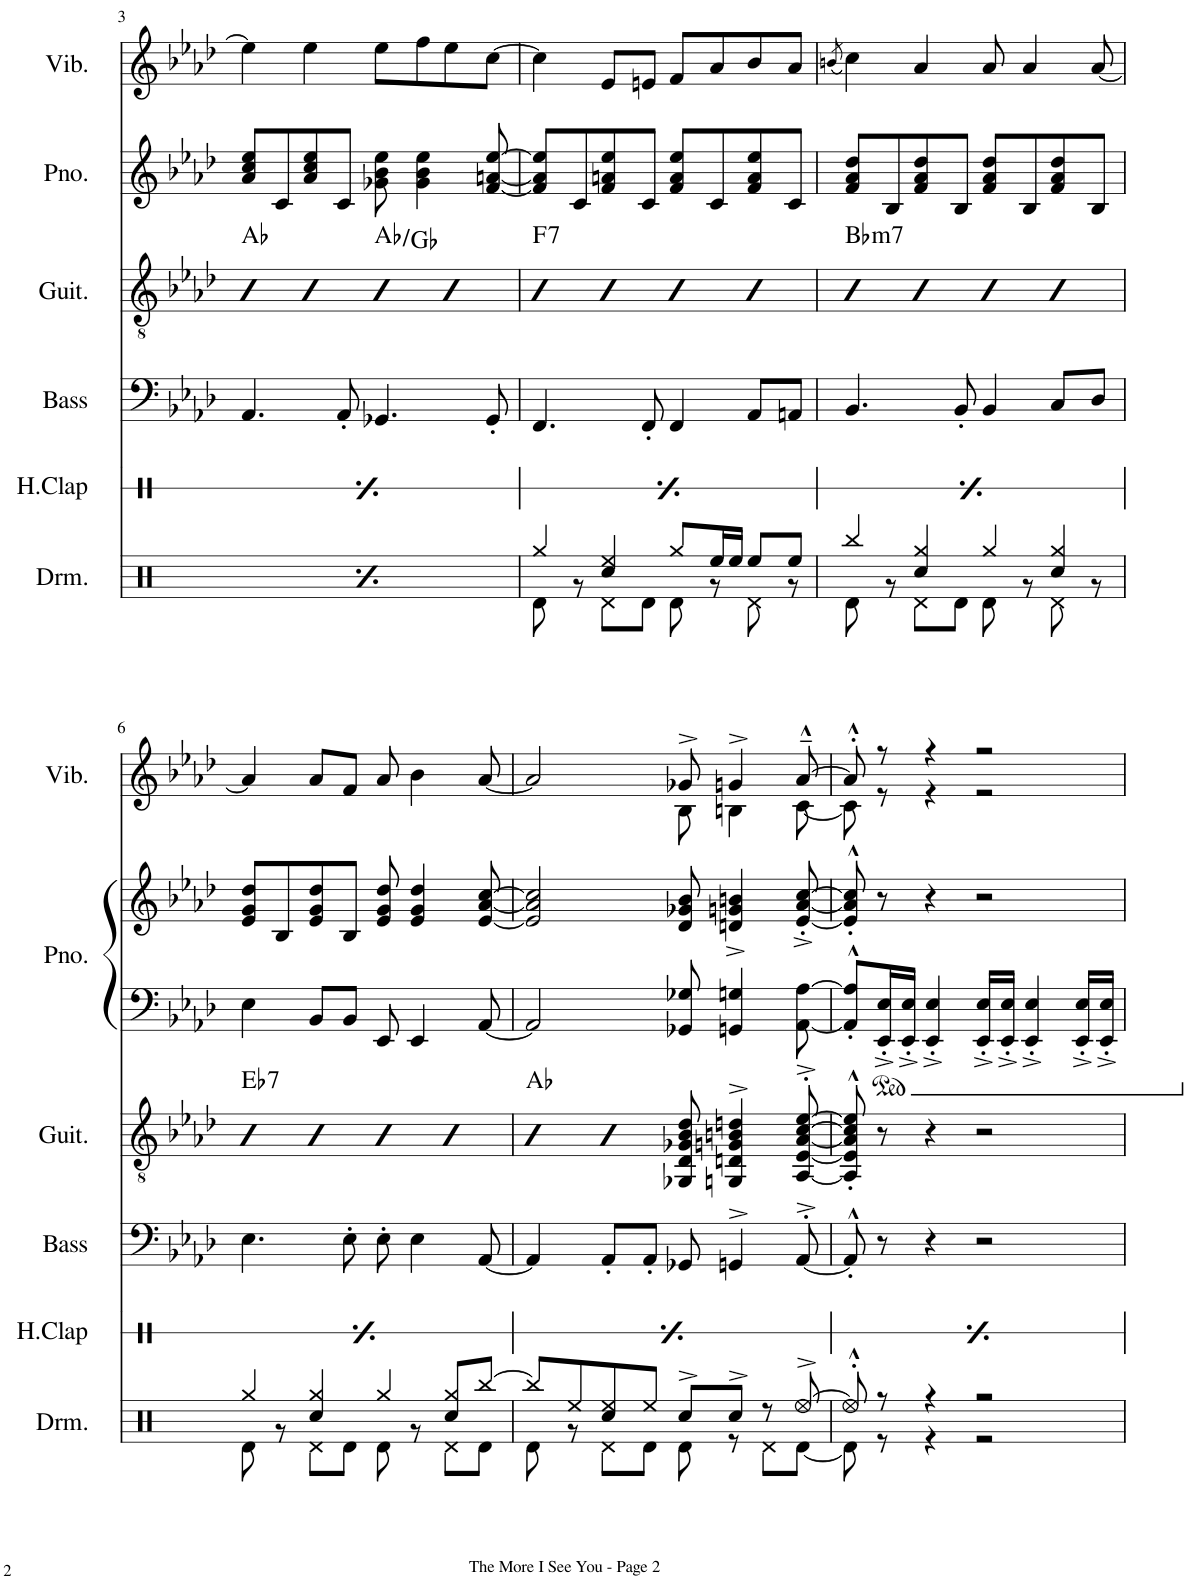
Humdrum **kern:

**kern	**kern	**harte	**kern	**kern	**kern
*part4	*part3	*part3	*part2	*part2	*part1
*staff5	*staff4	*	*staff3	*staff2	*staff1
*I"Bass	*I"Accoustic Guitar	*	*I"Piano	*	*I"Vibes
*I'Bass	*I'Guit.	*	*I'Pno.	*	*I'Vib.
!!LO:PB:g=z
*clefF4	*clefGv2	*	*clefF4	*clefG2	*clefG2
*Trd7c12	*	*	*	*	*
*k[b-e-a-d-]	*k[b-e-a-d-]	*	*k[b-e-a-d-]	*k[b-e-a-d-]	*k[b-e-a-d-]
*M4/4	*M4/4	*	*M4/4	*M4/4	*M4/4
=3	=3	=3	=3	=3	=3
*	*^	*	*	*	*
4.AA-/	8E- 8A- 8c 8e-L	4B-	Ab:maj	1r	8a-/ 8cc/ 8ee-/L	4ee-\]
.	8E- 8A- 8c 8e-	.	.	.	8c/	.
.	8E-'>^> 8A-'>^> 8c'>^> 8e-'>^>	4B-	.	.	8a-/ 8cc/ 8ee-/	4ee-\
8AA-'/	8E- 8A- 8c 8e-J	.	.	.	8c/J	.
4.GG-X/	8C 8G-X 8B- 8e-L	4B-	Ab:maj/b7	.	8g-X\ 8b-\ 8ee-\	8ee-\L
.	8C 8G- 8B- 8e-	.	.	.	4g-\ 4b-\ 4ee-\	8ff\
.	8C'>^> 8G-'>^> 8B-'>^> 8e-'>^>	4B-	.	.	.	8ee-\
8GG-'/	8C 8G- 8B- 8e-J	.	.	.	[8f/ [8an/ [8ee-/	[8cc\J
=4	=4	=4	=4	=4	=4	=4
!	!	!	!LO:H:kt=7	!	!	!
4.FF/	8C 8F 8An 8e-L	4B-	F:7	1r	8f/] 8a/] 8ee-/]L	4cc\]
.	8C 8F 8A 8e-	.	.	.	8c/	.
.	8C'>^> 8F'>^> 8A'>^> 8e-'>^>	4B-	.	.	8f/ 8an/ 8ee-/	8e-/L
8FF'/	8C 8F 8A 8e-J	.	.	.	8c/J	8en/J
4FF/	8C 8F 8A 8e-L	4B-	.	.	8f/ 8a/ 8ee-/L	8f/L
.	8C 8F 8A 8e-	.	.	.	8c/	8a-/
8AA-/L	8C'>^> 8F'>^> 8A'>^> 8e-'>^>	4B-	.	.	8f/ 8a/ 8ee-/	8b-/
8AAn/J	8C 8F 8A 8e-J	.	.	.	8c/J	8a-/J
=5	=5	=5	=5	=5	=5	=5
.	.	.	.	.	.	(8qbn/
!	!	!	!LO:H:kt=m7	!	!	!
4.BB-/	8BB- 8F 8A- 8d-L	4B-	Bb:min7	1r	8f/ 8a-/ 8dd-/L	4cc\)
.	8BB- 8F 8A- 8d-	.	.	.	8B-/	.
.	8BB-'>^> 8F'>^> 8A-'>^> 8d-'>^>	4B-	.	.	8f/ 8a-/ 8dd-/	4a-/
8BB-'/	8BB- 8F 8A- 8d-J	.	.	.	8B-/J	.
4BB-/	8BB- 8F 8A- 8d-L	4B-	.	.	8f/ 8a-/ 8dd-/L	8a-/
.	8BB- 8F 8A- 8d-	.	.	.	8B-/	4a-/
8C/L	8BB-'>^> 8F'>^> 8A-'>^> 8d-'>^>	4B-	.	.	8f/ 8a-/ 8dd-/	.
8D-/J	8BB- 8F 8A- 8d-J	.	.	.	8B-/J	[8a-/
!!LO:LB:g=z
=6	=6	=6	=6	=6	=6	=6
!	!	!	!LO:H:kt=7	!	!	!
4.E-\	8BB- 8E- 8G 8d-L	4B-	Eb:7	4E-\	8e-/ 8g/ 8dd-/L	4a-/]
.	8BB- 8E- 8G 8d-	.	.	.	8B-/	.
.	8BB-'>^> 8E-'>^> 8G'>^> 8d-'>^>	4B-	.	8BB-/L	8e-/ 8g/ 8dd-/	8a-/L
8E-'\	8BB- 8E- 8G 8d-J	.	.	8BB-/J	8B-/J	8f/J
8E-'\	8BB- 8E- 8G 8d-L	4B-	.	8EE-/	8e-/ 8g/ 8dd-/	8a-/
4E-\	8BB- 8E- 8G 8d-	.	.	4EE-/	4e-/ 4g/ 4dd-/	4b-\
.	8BB-'>^> 8E-'>^> 8G'>^> 8d-'>^>	4B-	.	.	.	.
[8AA-/	8BB- 8E- 8G 8d-J	.	.	[8AA-/	[8e-/ [8a-/ [8cc/	[8a-/
=7	=7	=7	=7	=7	=7	=7
*	*	*	*	*	*	*^
4AA-/]	8AA- 8E- 8A- 8c 8e-L	4B-	Ab:maj	2AA-/]	2e-/] 2a-/] 2cc/]	2a-/]	2ryy
.	8AA- 8E- 8A- 8c 8e-	.	.	.	.	.	.
8AA-'/L	8AA-'^ 8E-'^ 8A-'^ 8c'^ 8e-'^	4B-	.	.	.	.	.
8AA-'/J	8AA- 8E- 8A- 8c 8e-J	.	.	.	.	.	.
8GG-X/	8GG-X/ 8D-/ 8G-X/ 8B-/ 8d-/	2ryy	.	8GG-X/ 8G-X/	8d-/ 8g-X/ 8b-/	8g-X^>/	8B-\
4GGn^>/	4GGn/^> 4Dn/^> 4Gn/^> 4Bn/^> 4dn/^>	.	.	4GGn/ 4Gn/	4dn/^ 4gn/^ 4bn/^	4gn^>/	4Bn\
[8AA-'>^>/	[8AA-/'>^> [8E-/'>^> [8A-/'>^> [8c/'>^> [8e-/'>^>	.	.	[8AA-\ [8A-\	[8e-/'<^< [8a-/'<^< [8cc/'<^<	[8a-~^^/	[8c\
*	*v	*v	*	*	*	*	*
=8	=8	=8	=8	=8	=8	=8
8AA-'^^/]	8AA-/]'^^ 8E-/]'^^ 8A-/]'^^ 8c/]'^^ 8e-/]'^^	.	8AA-/]'^^ 8A-/]'^^L	8e-/]'^^ 8a-/]'^^ 8cc/]'^^	8a-'^^/]	8c\]
8r	8r	.	16EE-/'^ 16E-/'^L	8r	8r	8r
.	.	.	16EE-/'^ 16E-/'^JJ	.	.	.
4r	4r	.	4EE-/'^ 4E-/'^	4r	4r	4r
2r	2r	.	16EE-/'^ 16E-/'^LL	2r	2r	2r
.	.	.	16EE-/'^ 16E-/'^JJ	.	.	.
.	.	.	4EE-/'^ 4E-/'^	.	.	.
.	.	.	16EE-/'^ 16E-/'^LL	.	.	.
.	.	.	16EE-/'^ 16E-/'^JJ	.	.	.
*	*	*	*	*	*v	*v
=	=	=	=	=	=
*-	*-	*-	*-	*-	*-
